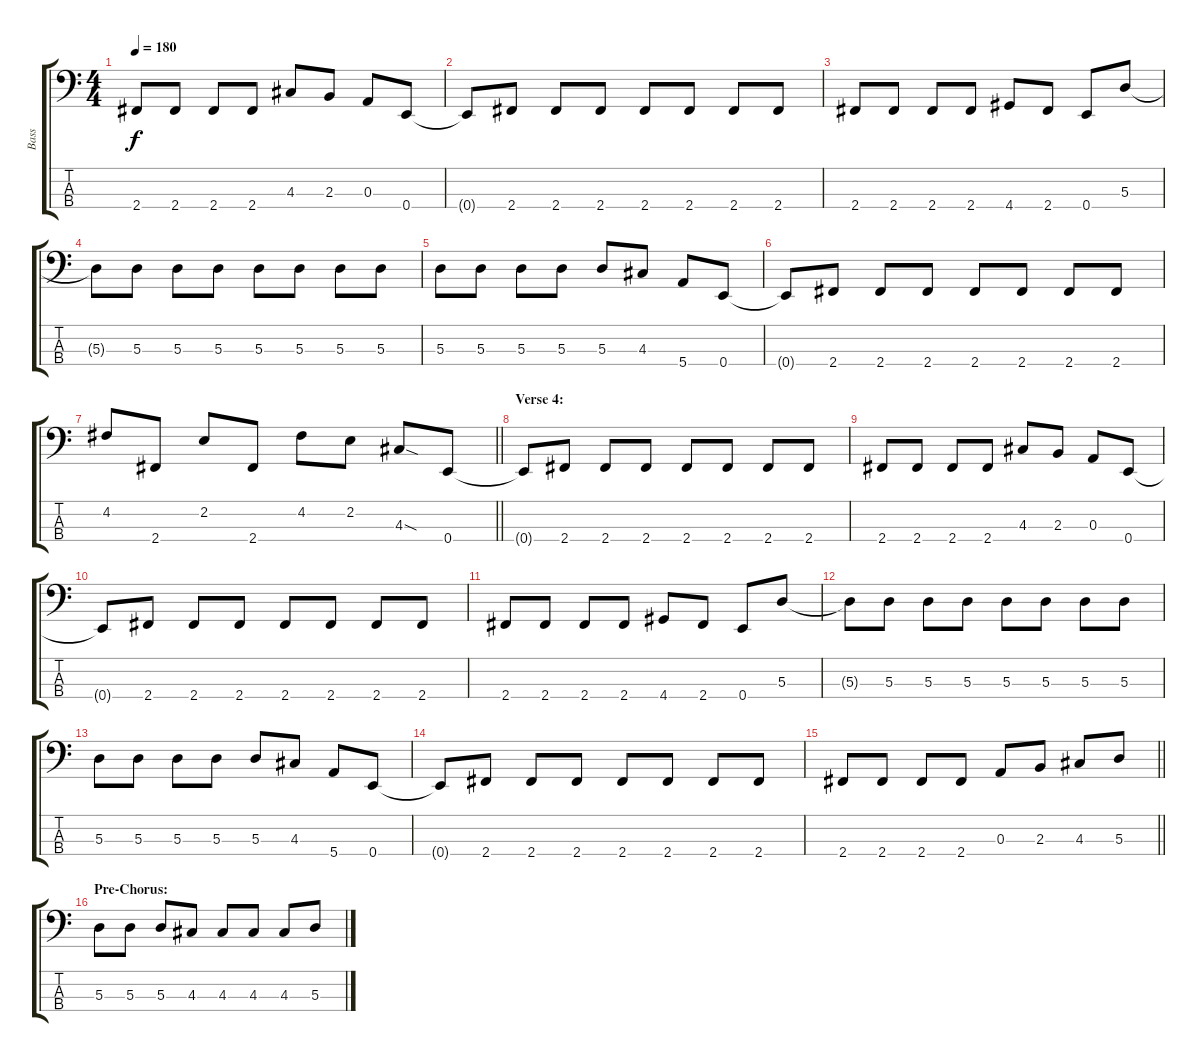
\track ("Bass" "Bass") {instrument electricbasspick}
\staff {score tabs}
\tuning (G2 D2 A1 E1) {hide}
\ts (4 4)
\tempo 180
\clef f4
\ks c
2.4.8{dy f} 2.4.8 2.4.8 2.4.8 4.3.8 2.3.8 0.3.8 0.4.8 |
0.4{t}.8 2.4.8 2.4.8 2.4.8 2.4.8 2.4.8 2.4.8 2.4.8 |
2.4.8 2.4.8 2.4.8 2.4.8 4.4.8 2.4.8 0.4.8 5.3.8 |
5.3{t}.8 5.3.8 5.3.8 5.3.8 5.3.8 5.3.8 5.3.8 5.3.8 |
5.3.8 5.3.8 5.3.8 5.3.8 5.3.8 4.3.8 5.4.8 0.4.8 |
0.4{t}.8 2.4.8 2.4.8 2.4.8 2.4.8 2.4.8 2.4.8 2.4.8 |
\barLineRight lightlight
4.2.8 2.4.8 2.2.8 2.4.8 4.2.8 2.2.8 4.3{sod}.8 0.4.8 |
\section ("" "Verse 4:")
0.4{t}.8 2.4.8 2.4.8 2.4.8 2.4.8 2.4.8 2.4.8 2.4.8 |
2.4.8 2.4.8 2.4.8 2.4.8 4.3.8 2.3.8 0.3.8 0.4.8 |
0.4{t}.8 2.4.8 2.4.8 2.4.8 2.4.8 2.4.8 2.4.8 2.4.8 |
2.4.8 2.4.8 2.4.8 2.4.8 4.4.8 2.4.8 0.4.8 5.3.8 |
5.3{t}.8 5.3.8 5.3.8 5.3.8 5.3.8 5.3.8 5.3.8 5.3.8 |
5.3.8 5.3.8 5.3.8 5.3.8 5.3.8 4.3.8 5.4.8 0.4.8 |
0.4{t}.8 2.4.8 2.4.8 2.4.8 2.4.8 2.4.8 2.4.8 2.4.8 |
\barLineRight lightlight
2.4.8 2.4.8 2.4.8 2.4.8 0.3.8 2.3.8 4.3.8 5.3.8 |
\section ("" "Pre-Chorus:")
5.3.8 5.3.8 5.3.8 4.3.8 4.3.8 4.3.8 4.3.8 5.3.8
